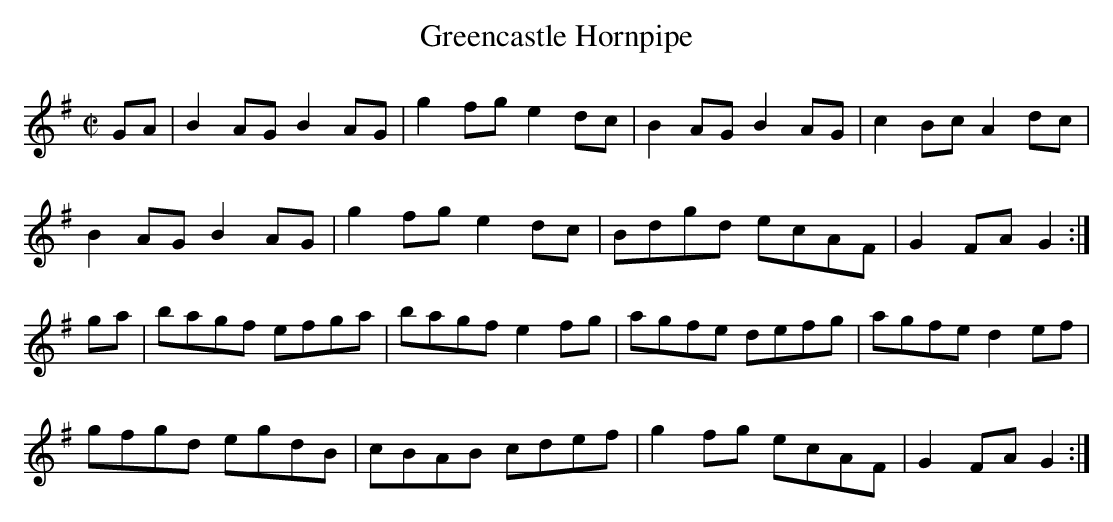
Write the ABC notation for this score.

X:1
T:Greencastle Hornpipe
M:C|
K:G
GA | B2AG B2AG | g2fg e2dc | B2AG B2AG | c2Bc A2dc |
     B2AG B2AG | g2fg e2dc | Bdgd ecAF | G2FA G2:|
ga | bagf efga | bagf e2fg | agfe defg | agfe d2ef |
     gfgd egdB | cBAB cdef | g2fg ecAF | G2FA G2:|
